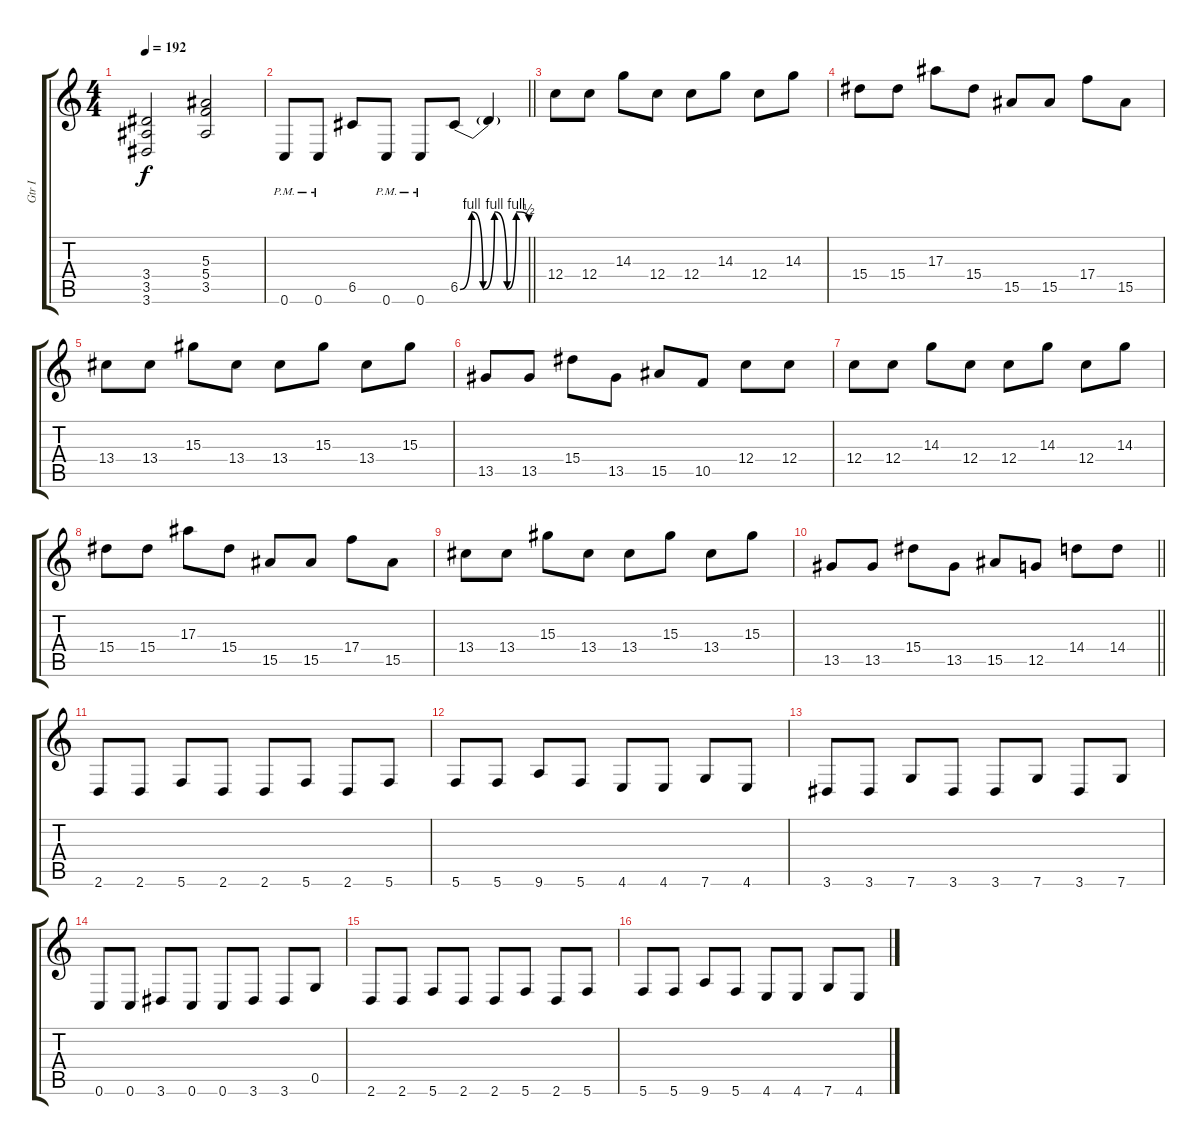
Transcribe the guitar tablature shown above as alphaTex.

\track ("Gtr I" "Gtr I") {instrument distortionguitar}
\staff {score tabs}
\tuning (D4 A3 F3 C3 G2 C2) {hide}
\ts (4 4)
\tempo 192
\clef g2
\ks c
(3.4 3.5 3.6).2{dy f} (5.3 5.4 3.5).2 |
\barLineRight lightlight
0.6{pm}.8 0.6{pm}.8 6.5.8 0.6{pm}.8 0.6{pm}.8 6.5{be (custom 0 0 10 4 20 0 30 4 41 0 49 4 60 2)}.8 6.5{t}.4 |
12.4.8 12.4.8 14.3.8 12.4.8 12.4.8 14.3.8 12.4.8 14.3.8 |
15.4.8 15.4.8 17.3.8 15.4.8 15.5.8 15.5.8 17.4.8 15.5.8 |
13.4.8 13.4.8 15.3.8 13.4.8 13.4.8 15.3.8 13.4.8 15.3.8 |
13.5.8 13.5.8 15.4.8 13.5.8 15.5.8 10.5.8 12.4.8 12.4.8 |
12.4.8 12.4.8 14.3.8 12.4.8 12.4.8 14.3.8 12.4.8 14.3.8 |
15.4.8 15.4.8 17.3.8 15.4.8 15.5.8 15.5.8 17.4.8 15.5.8 |
13.4.8 13.4.8 15.3.8 13.4.8 13.4.8 15.3.8 13.4.8 15.3.8 |
\barLineRight lightlight
13.5.8 13.5.8 15.4.8 13.5.8 15.5.8 12.5.8 14.4.8 14.4.8 |
2.6.8 2.6.8 5.6.8 2.6.8 2.6.8 5.6.8 2.6.8 5.6.8 |
5.6.8 5.6.8 9.6.8 5.6.8 4.6.8 4.6.8 7.6.8 4.6.8 |
3.6.8 3.6.8 7.6.8 3.6.8 3.6.8 7.6.8 3.6.8 7.6.8 |
0.6.8 0.6.8 3.6.8 0.6.8 0.6.8 3.6.8 3.6.8 0.5.8 |
2.6.8 2.6.8 5.6.8 2.6.8 2.6.8 5.6.8 2.6.8 5.6.8 |
5.6.8 5.6.8 9.6.8 5.6.8 4.6.8 4.6.8 7.6.8 4.6.8
